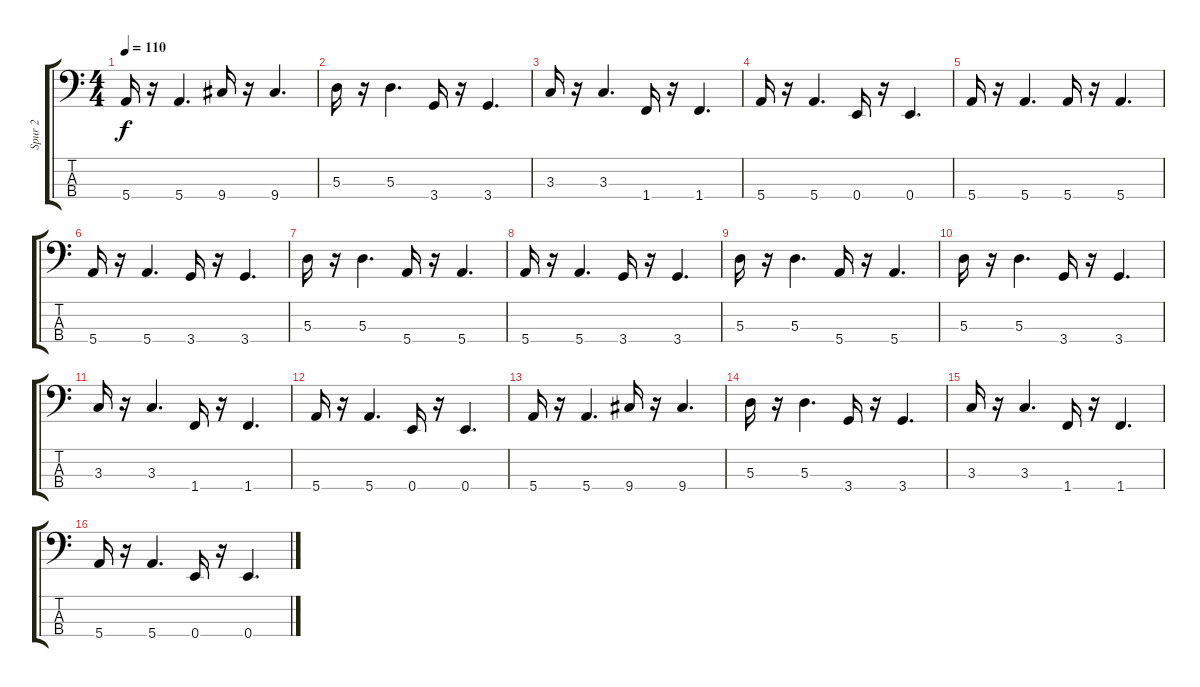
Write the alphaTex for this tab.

\track ("Spur 2" "Spur 2") {instrument electricbassfinger}
\staff {score tabs}
\tuning (G2 D2 A1 E1) {hide}
\ts (4 4)
\tempo 110
\clef f4
\ks c
5.4.16{dy f} r.16 5.4.4{d} 9.4.16 r.16 9.4.4{d} |
5.3.16 r.16 5.3.4{d} 3.4.16 r.16 3.4.4{d} |
3.3.16 r.16 3.3.4{d} 1.4.16 r.16 1.4.4{d} |
5.4.16 r.16 5.4.4{d} 0.4.16 r.16 0.4.4{d} |
5.4.16 r.16 5.4.4{d} 5.4.16 r.16 5.4.4{d} |
5.4.16 r.16 5.4.4{d} 3.4.16 r.16 3.4.4{d} |
5.3.16 r.16 5.3.4{d} 5.4.16 r.16 5.4.4{d} |
5.4.16 r.16 5.4.4{d} 3.4.16 r.16 3.4.4{d} |
5.3.16 r.16 5.3.4{d} 5.4.16 r.16 5.4.4{d} |
5.3.16 r.16 5.3.4{d} 3.4.16 r.16 3.4.4{d} |
3.3.16 r.16 3.3.4{d} 1.4.16 r.16 1.4.4{d} |
5.4.16 r.16 5.4.4{d} 0.4.16 r.16 0.4.4{d} |
5.4.16 r.16 5.4.4{d} 9.4.16 r.16 9.4.4{d} |
5.3.16 r.16 5.3.4{d} 3.4.16 r.16 3.4.4{d} |
3.3.16 r.16 3.3.4{d} 1.4.16 r.16 1.4.4{d} |
5.4.16 r.16 5.4.4{d} 0.4.16 r.16 0.4.4{d}
